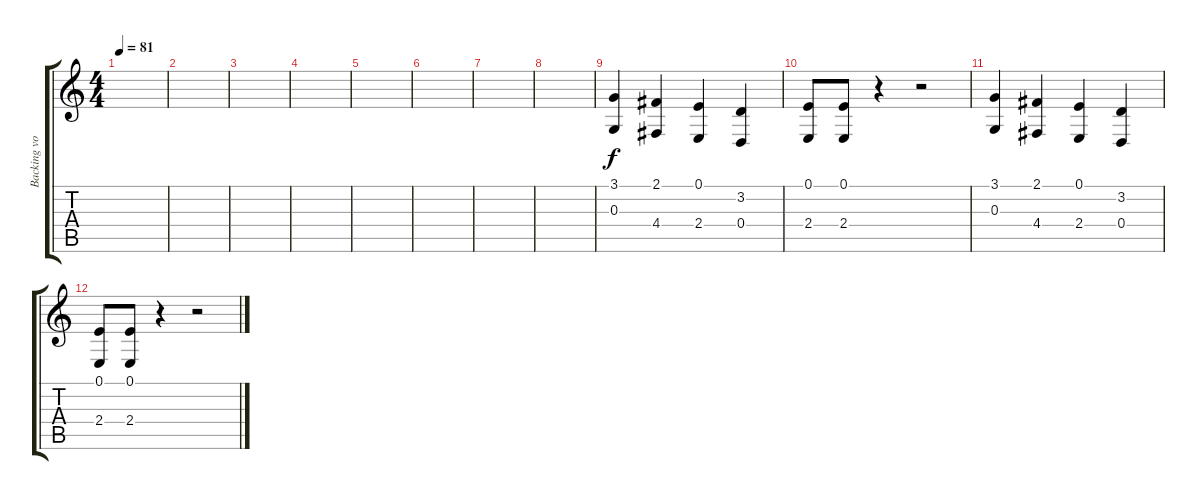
\track ("Backing voice" "Backing vo") {instrument voiceoohs}
\staff {score tabs}
\tuning (E4 B3 G3 D3 A2 E2) {hide}
\ts (4 4)
\tempo 81
\clef g2
\ks c
|
|
|
|
|
|
|
|
(3.1 0.3).4 (2.1 4.4).4 (0.1 2.4).4 (3.2 0.4).4 |
(0.1 2.4).8 (0.1 2.4).8 r.4 r.2 |
(3.1 0.3).4 (2.1 4.4).4 (0.1 2.4).4 (3.2 0.4).4 |
(0.1 2.4).8 (0.1 2.4).8 r.4 r.2
